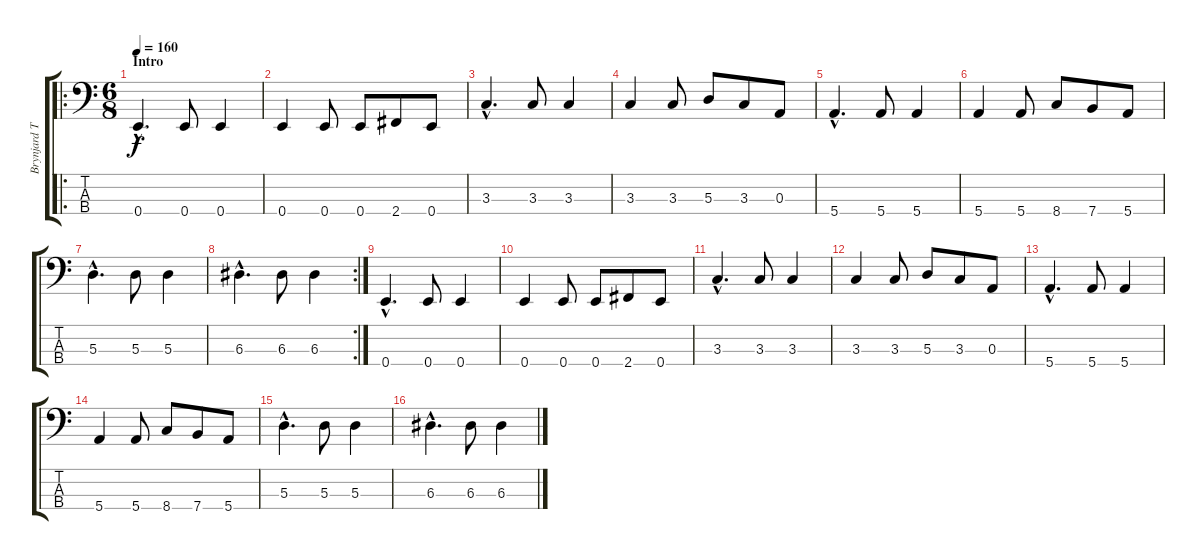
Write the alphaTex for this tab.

\track ("Brynjard Tristan" "Brynjard T") {instrument electricbasspick}
\staff {score tabs}
\tuning (G2 D2 A1 E1) {hide}
\ro
\ts (6 8)
\section ("" "Intro")
\tempo 160
\clef f4
\ks c
0.4{hac}.4{d dy f instrument electricbasspick} 0.4.8 0.4.4 |
0.4.4 0.4.8 0.4.8 2.4.8 0.4.8 |
3.3{hac}.4{d} 3.3.8 3.3.4 |
3.3.4 3.3.8 5.3.8 3.3.8 0.3.8 |
5.4{hac}.4{d} 5.4.8 5.4.4 |
5.4.4 5.4.8 8.4.8 7.4.8 5.4.8 |
5.3{hac}.4{d} 5.3.8 5.3.4 |
\rc 2
6.3{hac}.4{d} 6.3.8 6.3.4 |
0.4{hac}.4{d} 0.4.8 0.4.4 |
0.4.4 0.4.8 0.4.8 2.4.8 0.4.8 |
3.3{hac}.4{d} 3.3.8 3.3.4 |
3.3.4 3.3.8 5.3.8 3.3.8 0.3.8 |
5.4{hac}.4{d} 5.4.8 5.4.4 |
5.4.4 5.4.8 8.4.8 7.4.8 5.4.8 |
5.3{hac}.4{d} 5.3.8 5.3.4 |
6.3{hac}.4{d} 6.3.8 6.3.4
